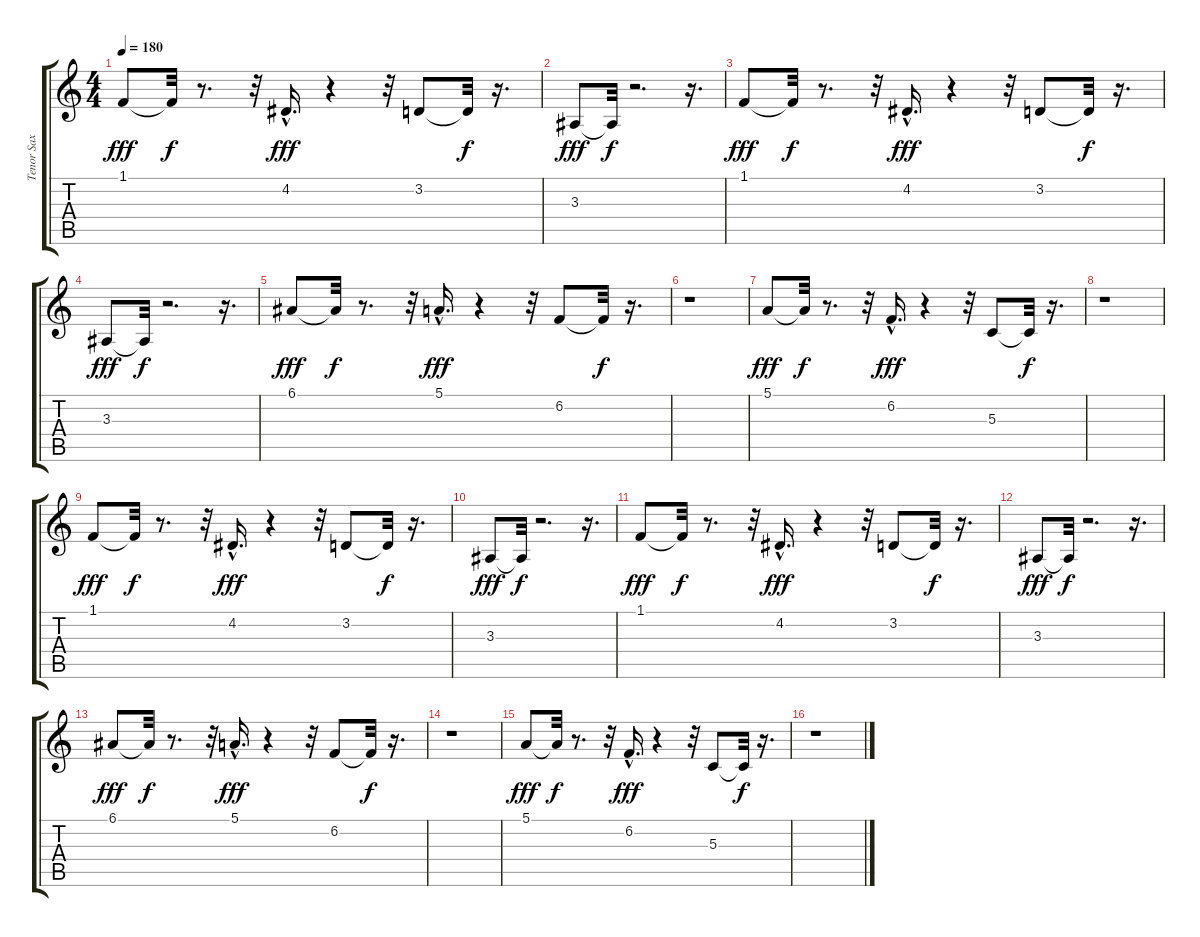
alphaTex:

\track ("Tenor Sax" "Tenor Sax") {instrument tenorsax}
\staff {score tabs}
\tuning (E4 B3 G3 D3 A2 E2) {hide}
\ts (4 4)
\tempo 180
\clef g2
\ks c
1.1.8{dy fff} 1.1{t}.32{dy f} r.8{d} r.32 4.2{hac}.16{d dy fff} r.4 r.32 3.2.8 3.2{t}.32{dy f} r.16{d} |
3.3.8{dy fff} 3.3{t}.32{dy f} r.2{d} r.16{d} |
1.1.8{dy fff} 1.1{t}.32{dy f} r.8{d} r.32 4.2{hac}.16{d dy fff} r.4 r.32 3.2.8 3.2{t}.32{dy f} r.16{d} |
3.3.8{dy fff} 3.3{t}.32{dy f} r.2{d} r.16{d} |
6.1.8{dy fff} 6.1{t}.32{dy f} r.8{d} r.32 5.1{hac}.16{d dy fff} r.4 r.32 6.2.8 6.2{t}.32{dy f} r.16{d} |
r.1 |
5.1.8{dy fff} 5.1{t}.32{dy f} r.8{d} r.32 6.2{hac}.16{d dy fff} r.4 r.32 5.3.8 5.3{t}.32{dy f} r.16{d} |
r.1 |
1.1.8{dy fff} 1.1{t}.32{dy f} r.8{d} r.32 4.2{hac}.16{d dy fff} r.4 r.32 3.2.8 3.2{t}.32{dy f} r.16{d} |
3.3.8{dy fff} 3.3{t}.32{dy f} r.2{d} r.16{d} |
1.1.8{dy fff} 1.1{t}.32{dy f} r.8{d} r.32 4.2{hac}.16{d dy fff} r.4 r.32 3.2.8 3.2{t}.32{dy f} r.16{d} |
3.3.8{dy fff} 3.3{t}.32{dy f} r.2{d} r.16{d} |
6.1.8{dy fff} 6.1{t}.32{dy f} r.8{d} r.32 5.1{hac}.16{d dy fff} r.4 r.32 6.2.8 6.2{t}.32{dy f} r.16{d} |
r.1 |
5.1.8{dy fff} 5.1{t}.32{dy f} r.8{d} r.32 6.2{hac}.16{d dy fff} r.4 r.32 5.3.8 5.3{t}.32{dy f} r.16{d} |
r.1
